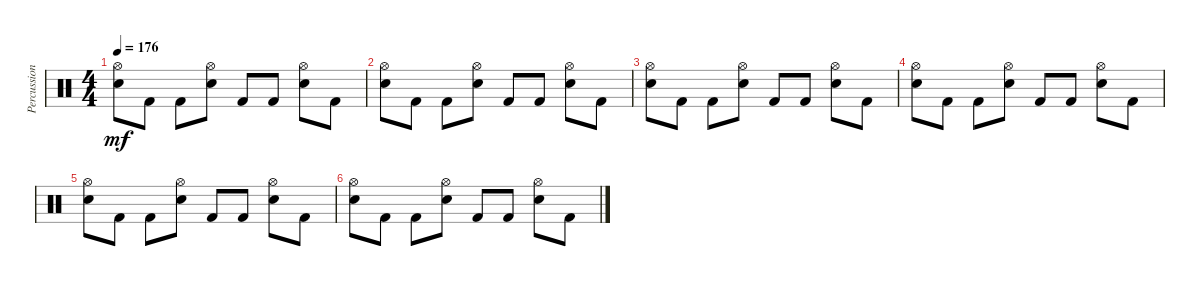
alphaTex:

\track ("Percussion" "Percussion") {instrument percussion}
\staff {score}
\articulation defaults
\ts (4 4)
\tempo 176
\clef neutral
\ks c
("Snare (hit) 2" "Hi-Hat (open)").8{dy mf} "Kick (hit) 2".8 "Kick (hit) 2".8 ("Snare (hit) 2" "Hi-Hat (open)").8 "Kick (hit) 2".8 "Kick (hit) 2".8 ("Snare (hit) 2" "Hi-Hat (open)").8 "Kick (hit) 2".8 |
("Snare (hit) 2" "Hi-Hat (open)").8 "Kick (hit) 2".8 "Kick (hit) 2".8 ("Snare (hit) 2" "Hi-Hat (open)").8 "Kick (hit) 2".8 "Kick (hit) 2".8 ("Snare (hit) 2" "Hi-Hat (open)").8 "Kick (hit) 2".8 |
("Snare (hit) 2" "Hi-Hat (open)").8 "Kick (hit) 2".8 "Kick (hit) 2".8 ("Snare (hit) 2" "Hi-Hat (open)").8 "Kick (hit) 2".8 "Kick (hit) 2".8 ("Snare (hit) 2" "Hi-Hat (open)").8 "Kick (hit) 2".8 |
("Snare (hit) 2" "Hi-Hat (open)").8 "Kick (hit) 2".8 "Kick (hit) 2".8 ("Snare (hit) 2" "Hi-Hat (open)").8 "Kick (hit) 2".8 "Kick (hit) 2".8 ("Snare (hit) 2" "Hi-Hat (open)").8 "Kick (hit) 2".8 |
("Snare (hit) 2" "Hi-Hat (open)").8 "Kick (hit) 2".8 "Kick (hit) 2".8 ("Snare (hit) 2" "Hi-Hat (open)").8 "Kick (hit) 2".8 "Kick (hit) 2".8 ("Snare (hit) 2" "Hi-Hat (open)").8 "Kick (hit) 2".8 |
("Snare (hit) 2" "Hi-Hat (open)").8 "Kick (hit) 2".8 "Kick (hit) 2".8 ("Snare (hit) 2" "Hi-Hat (open)").8 "Kick (hit) 2".8 "Kick (hit) 2".8 ("Snare (hit) 2" "Hi-Hat (open)").8 "Kick (hit) 2".8
